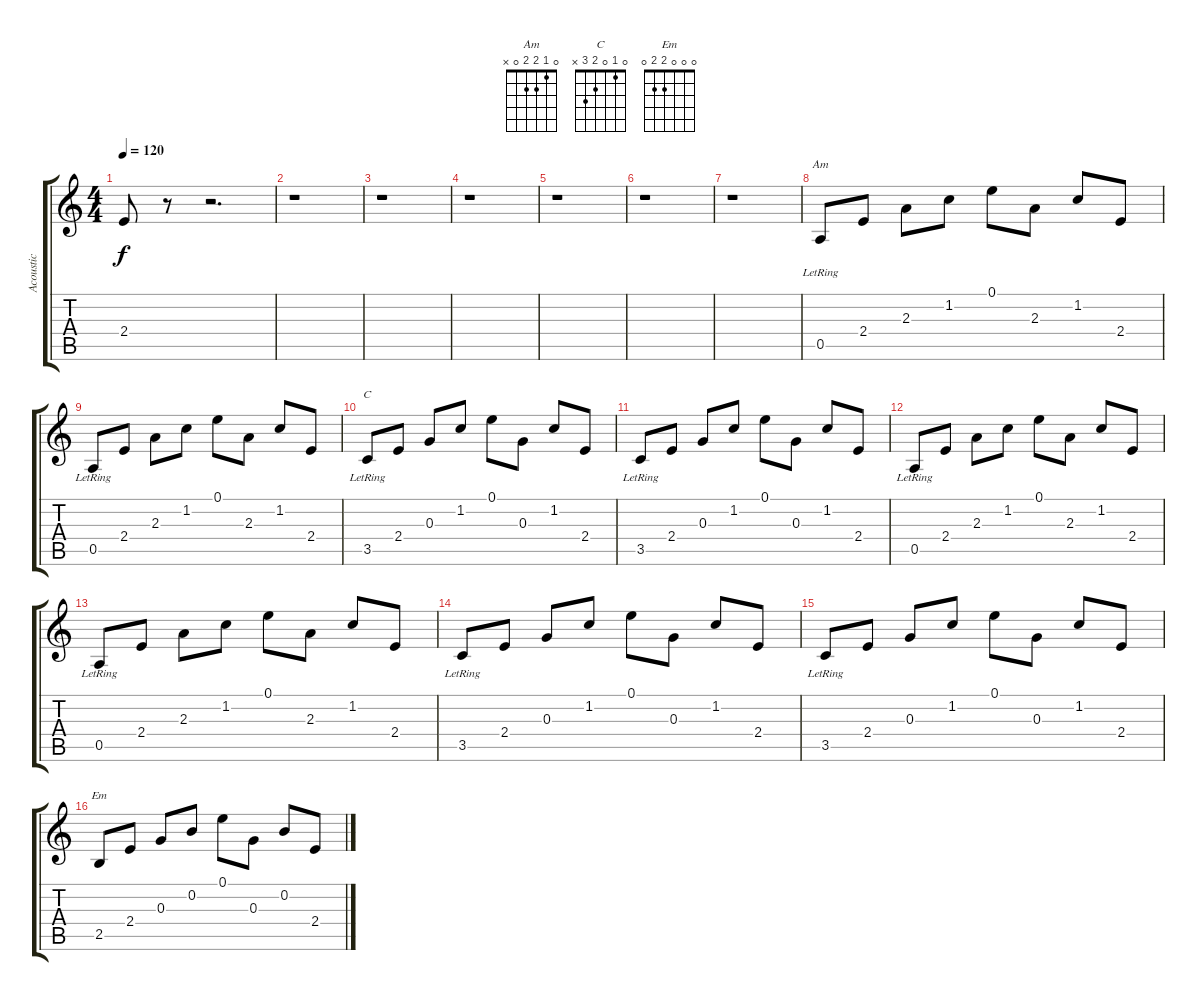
\track ("Acoustic" "Acoustic") {instrument acousticguitarnylon}
\staff {score tabs}
\tuning (E4 B3 G3 D3 A2 E2) {hide}
\chord ("Am" 0 1 2 2 0 x)
\chord ("C" 0 1 0 2 3 x)
\chord ("Em" 0 0 0 2 2 0)
\ts (4 4)
\tempo 120
\clef g2
\ks c
2.4{t}.8{dy f} r.8 r.2{d} |
r.1 |
r.1 |
r.1 |
r.1 |
r.1 |
r.1 |
0.5{lr}.8{ch "Am"} 2.4.8 2.3.8 1.2.8 0.1.8 2.3.8 1.2.8 2.4.8 |
0.5{lr}.8 2.4.8 2.3.8 1.2.8 0.1.8 2.3.8 1.2.8 2.4.8 |
3.5{lr}.8{ch "C"} 2.4.8 0.3.8 1.2.8 0.1.8 0.3.8 1.2.8 2.4.8 |
3.5{lr}.8 2.4.8 0.3.8 1.2.8 0.1.8 0.3.8 1.2.8 2.4.8 |
0.5{lr}.8 2.4.8 2.3.8 1.2.8 0.1.8 2.3.8 1.2.8 2.4.8 |
0.5{lr}.8 2.4.8 2.3.8 1.2.8 0.1.8 2.3.8 1.2.8 2.4.8 |
3.5{lr}.8 2.4.8 0.3.8 1.2.8 0.1.8 0.3.8 1.2.8 2.4.8 |
3.5{lr}.8 2.4.8 0.3.8 1.2.8 0.1.8 0.3.8 1.2.8 2.4.8 |
2.5.8{ch "Em"} 2.4.8 0.3.8 0.2.8 0.1.8 0.3.8 0.2.8 2.4.8
